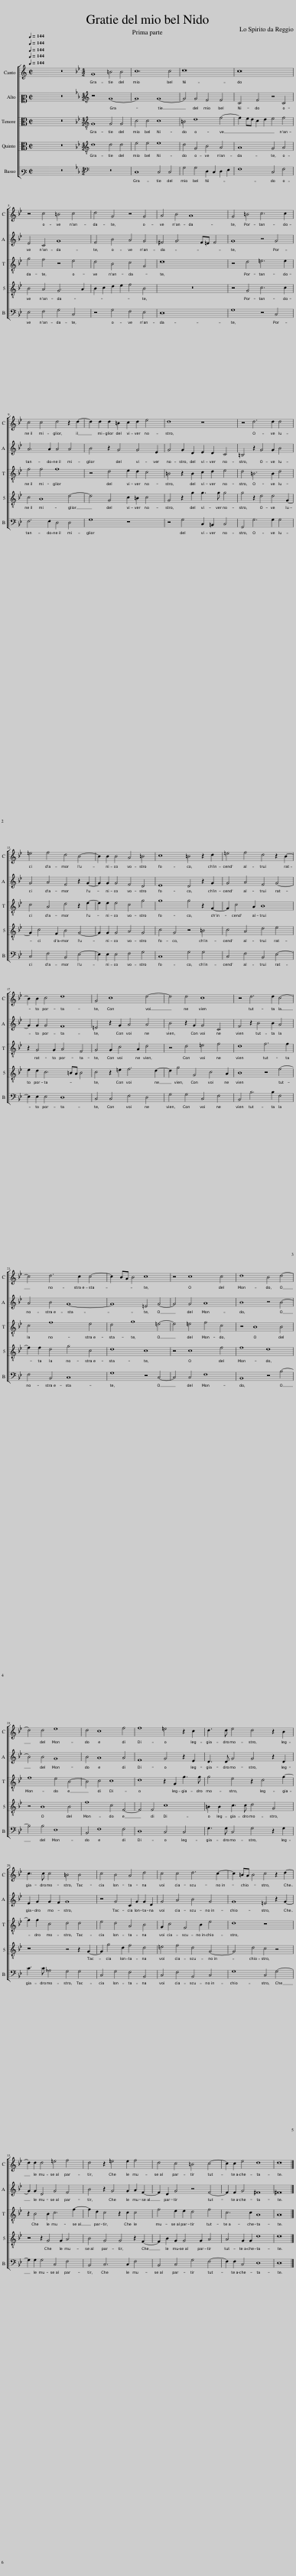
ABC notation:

X:1
%%score [ 1 2 [ 3 4 ] 5 ]
L:1/8
Q:1/4=144
M:2/2
I:linebreak $
K:C
V:1 treble
V:2 alto2
V:3 alto
V:4 alto
V:5 bass3
V:1
 x8 | z16 |[K:Bb][M:4/2] G8 =B4 B4 | c12 c4 | d16 | %5
 c16 |$ z4 c4 =B4 c4 | d4 G4 z4 G4 | A4 B4 A8 | G4 =B4 c6 c2 |$ %10
 c4 c4 d4 z2 d2- | d2 d2 d2 =B2 c2 d2 e4 | d8 z8 | z4 d6 d2 d4 |$ =e4 f4 d4 B4- | %15
 B2 B2 B4 A4 =B4 | c8 =B4 z2 d2 | =e4 f4 d4 z2 B2- |$ B2 B2 c4 d8 | G4 c8 d4- | %20
 d4 d4 c8 | z4 d6 d2 c4- |$ c4 d6 c2 c4- | c2 BA B4 c8 | z4 c8 c4 | %25
 d8 B4 d4- |$ d4 d4 e8 | d4 c8 f4 | f8 =e4 z2 c2 | d3 d e4 d4 z2 B2 |$ %30
 c3 c c4 =B4 B4 | c4 B4 A4 d4 | c4 c4 d6 c2- | c2 =BA B4 c4 z2 d2- |$ d2 d2 d4 =e4 f4 | %35
 d4 z2 =e4 e2 f4 | d4 c4 =B4 c4- | c2 c2 e4 d8 | d16 |] %39
V:2
 x8 | z16 |[K:Bb][M:4/2][K:treble] z8 G8- | G8 G8- | G4 G4 F4 F4 | %5
 C4 F4 z4 C4 |$ E4 C4 G8 | F4 B4 A4 G4 | ^F4 G6 F=E F4 | G8 z4 G4 |$ %10
 A6 A2 A4 A4 | B4 z2 G4 G4 E2 | G4 G2 D2 E2 D2 C4 | =B,4 z2 G4 G2 B4 |$ G4 A4 F4 z2 G2- | %15
 G2 G2 G4 F4 D4 | E8 D4 z2 G2 | G4 A4 F4 G4- |$ G2 G2 G4 F8 | =E4 z2 G2 A4 A4 | %20
 B4 z2 G2 G4 C4 | F4 z2 B4 B2 A4 |$ A4 B4 G8- | G8 =E4 G4- | G4 G4 A8 | %25
 B8 z4 B4- |$ B4 B4 G8 | B4 A8 A4 | F8 G4 z2 E2 | D3 D G4 G4 z2 D2 |$ %30
 E2 G2 G2 F2 G8 | z4 G4 C2 G2 G2 D2 | G4 A4 B4 G4 | G8 =E4 z2 G2- |$ G2 G2 D4 G4 F4 | %35
 B4 z2 G4 G2 A2 F2- | F2 D2 G4 z4 F4- | F2 F2 G4 ^F8 | ^F16 |] %39
V:3
 x8 | z16 |[K:Bb][M:4/2][K:treble-8] G8 G4 G4 | c4 c4 c8 | =B4 d8 f4- | %5
 f2 ed c2 d2 e4 f4 |$ g4 f4 z4 e4 | d4 B4 c4 G4 | d16 | z4 d4 =e6 e2 |$ %10
 f4 f4 f8 | z4 d4 e2 d2 c4 | =B4 z2 B2 c2 d2 e4 | d4 =B6 B2 d4 |$ c4 A4 d4 z2 e2- | %15
 e2 e2 e4 c4 g4 | g8 g4 z2 G2- | G2 c4 A2 B8 |$ z2 G4 G2 A4 F4 | G4 G2 c4 A2 d4 | %20
 z4 d4 =e4 f4 | d8 f6 f2 |$ c4 f8 e4 | d4 g8 =e4- | e4 =e4 f4 c4 | %25
 z4 B8 B4 |$ f8 e4 B4- | B4 c4 c8 | d8 z2 G2 g3 g | g4 e4 z2 d4 g2- |$ %30
 g2 g2 c4 d4 d4 | e4 d4 A4 B4 | G2 c4 F4 B2 e4 | d8 z8 |$ z2 B4 B2 c6 f2- | %35
 f2 d2 c4 z2 c2 c4 | f4 e2 e2 d4 f4 | c6 c2 A8 | A16 |] %39
V:4
 x8 | z16 |[K:Bb][M:4/2][K:treble-8] d8 d4 d4 | e4 e4 e8 | d4 G4 B4 A4 | %5
 A8 G4 A4 |$ B4 A4 G6 A2 | B2 c2 d2 e2 f4 B4 | z16 | z4 G4 c6 c2 |$ %10
 c4 A8 d4- | d4 G4 c2 =B2 c4 | G4 z2 g2 g3 g g4 | g4 z2 d4 d4 G2- |$ G2 c4 F2 B4 G4- | %15
 G2 G2 G4 A4 G4 | c4 G4 z4 =B4 | c4 A4 d4 e4 |$ e2 d2 c6 =BA B4 | c4 z2 =e2 f6 d2- | %20
 d2 g4 G4 c4 A2 | B8 z4 f4- |$ f2 f2 d4 g4 c4 | d8 c8 | z4 c8 f4 | %25
 f8 d8 |$ z4 B8 B4 | f8 c4 F4- | F4 F4 c8 | =B2 B2 c3 c d4 G4 |$ %30
 z8 z4 z2 G2- | G2 g4 d2 f4 d4 | =e4 f4 d4 G4- | G4 d4 c4 z4 |$ z4 z2 G4 G2 A4 | %35
 B4 G4 G4 z2 F2- | F2 B2 G2 G4 G2 A4 | A4 G2 G2 d8 | d16 |] %39
V:5
 x8 | z16 |[K:Bb][M:4/2][K:bass] z16 | C,8 C,4 C,4 | G,4 G,4 D,2 C,2 D,2 E,2 | %5
 F,8 C,4 F,4 |$ E,4 F,4 G,4 C,4 | z4 G,4 F,4 E,4 | D,16 | G,8 z4 C,4 |$ %10
 F,6 F,2 D,4 D,4 | G,8 z8 | z4 G,4 C,2 =B,,2 C,4 | G,,4 G,6 G,2 G,4 |$ C,4 F,4 B,,4 E,4- | %15
 E,2 E,2 E,4 F,4 G,4 | C,8 G,4 G,4 | C,4 F,4 B,,4 E,4- |$ E,2 E,2 E,4 D,8 | C,4 C,4 F,4 D,4 | %20
 G,4 G,4 C,4 F,4 | B,,4 B,6 B,2 F,4 |$ F,4 B,,4 C,8 | G,8 z4 C,4- | C,4 C,4 F,8 | %25
 B,,8 z4 B,4- |$ B,4 B,4 E,8 | B,,4 F,8 F,4 | D,8 C,4 C,4 | G,3 G, C,4 G,4 z2 G,2 |$ %30
 C3 C _A,4 G,4 G,4 | C,4 G,4 F,4 B,,4 | C,4 F,4 B,,4 C,4 | G,8 C,4 G,4- |$ G,2 G,2 G,4 C,4 F,4 | %35
 B,,4 C,6 C,2 F,4 | B,,4 C,4 G,4 F,4- | F,2 F,2 C,4 D,8 | D,16 |] %39
